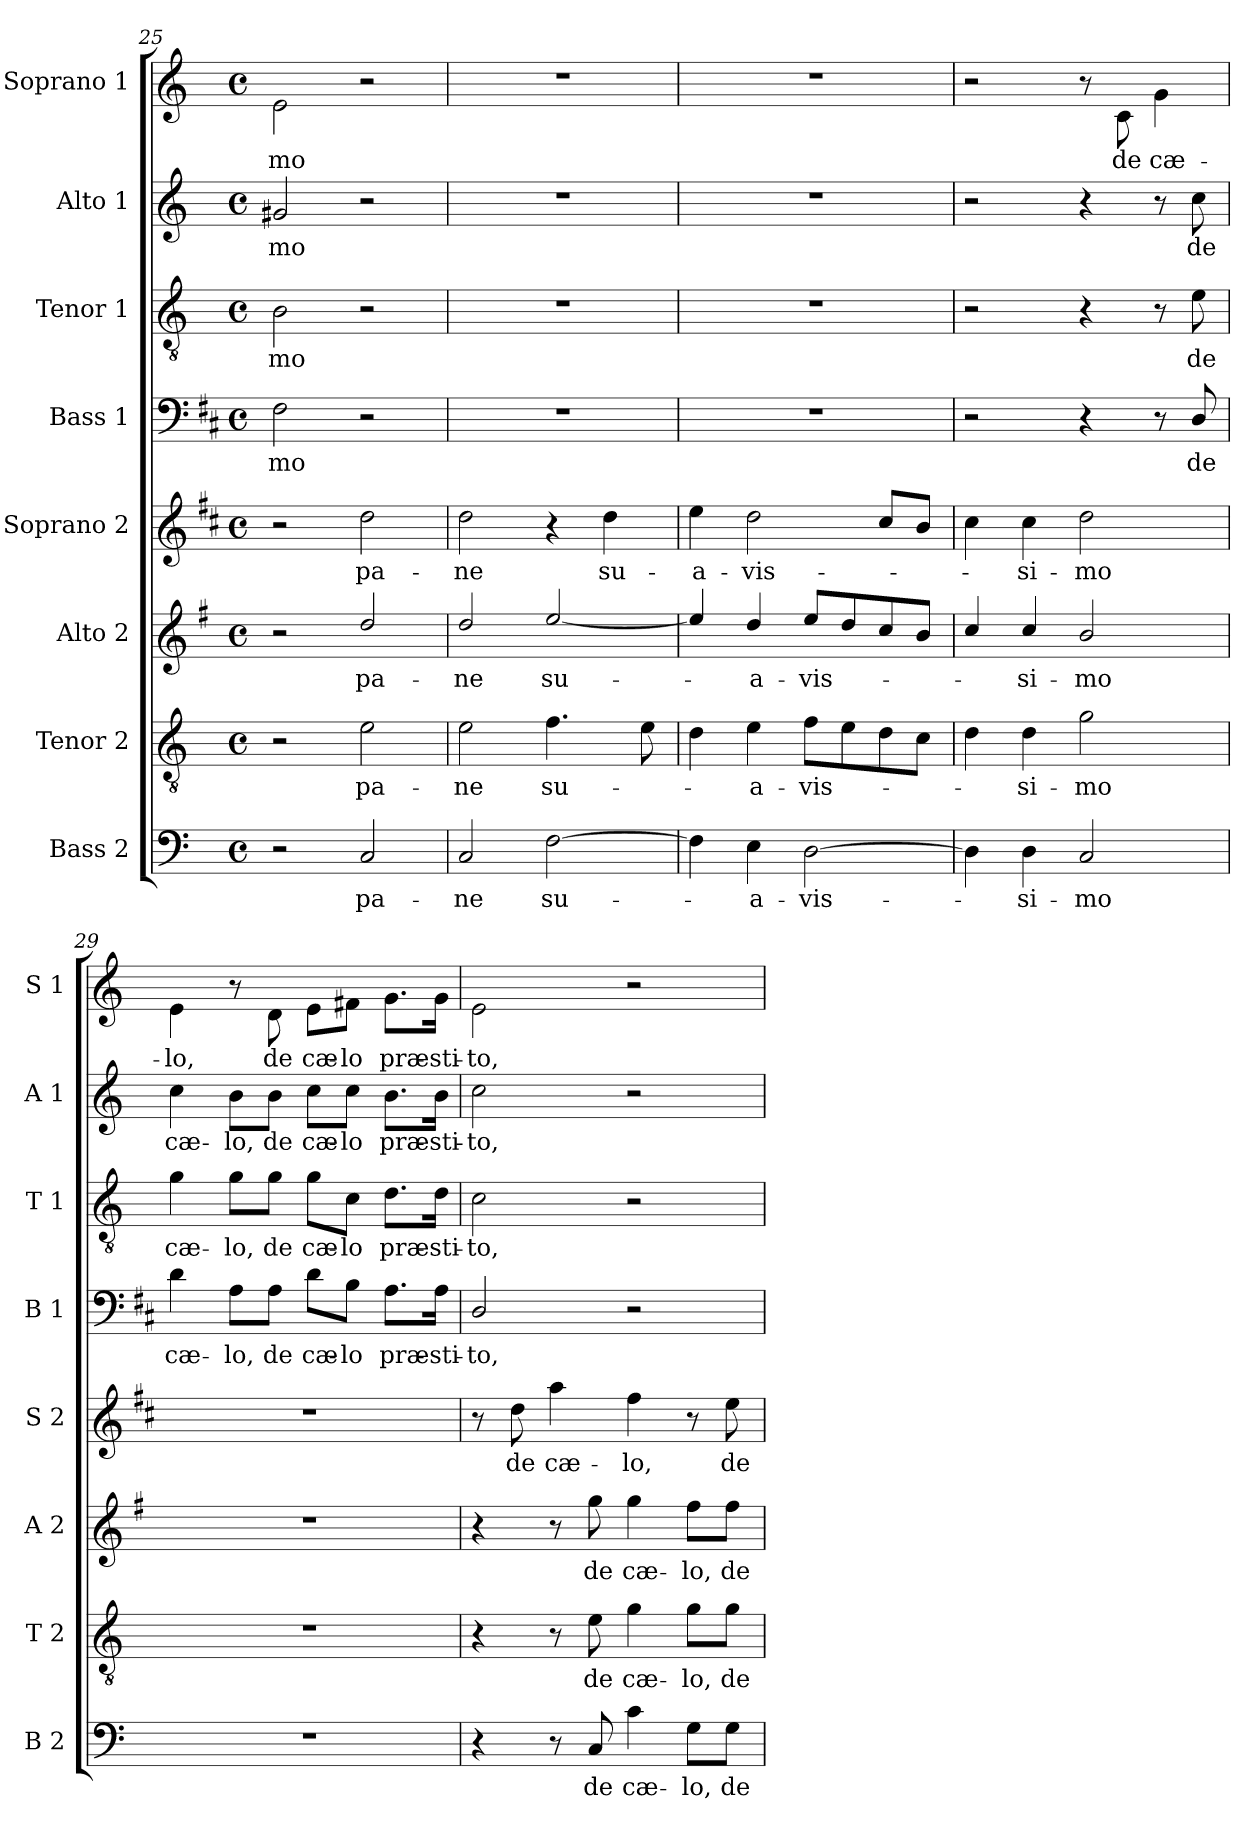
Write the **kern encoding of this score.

**kern	**text	**kern	**text	**kern	**text	**kern	**text	**kern	**text	**kern	**text	**kern	**text	**kern	**text
*part8	*part8	*part7	*part7	*part6	*part6	*part5	*part5	*part4	*part4	*part3	*part3	*part2	*part2	*part1	*part1
*staff8	*staff8	*staff7	*staff7	*staff6	*staff6	*staff5	*staff5	*staff4	*staff4	*staff3	*staff3	*staff2	*staff2	*staff1	*staff1
*I"Bass 2	*	*I"Tenor 2	*	*I"Alto 2	*	*I"Soprano 2	*	*I"Bass 1	*	*I"Tenor 1	*	*I"Alto 1	*	*I"Soprano 1	*
*I'B 2	*	*I'T 2	*	*I'A 2	*	*I'S 2	*	*I'B 1	*	*I'T 1	*	*I'A 1	*	*I'S 1	*
*clefF4	*	*clefGv2	*	*clefG2	*	*clefG2	*	*clefF4	*	*clefGv2	*	*clefG2	*	*clefG2	*
*	*	*	*	*ITrd4c7	*	*ITrd1c2	*	*ITrd1c2	*	*	*	*	*	*ITrd-7c-12	*
*k[]	*	*k[]	*	*k[]	*	*k[]	*	*k[]	*	*k[]	*	*k[]	*	*k[]	*
*C:	*	*C:	*	*C:	*	*C:	*	*C:	*	*C:	*	*C:	*	*C:	*
*M4/4	*	*M4/4	*	*M4/4	*	*M4/4	*	*M4/4	*	*M4/4	*	*M4/4	*	*M4/4	*
*met(c)	*	*met(c)	*	*met(c)	*	*met(c)	*	*met(c)	*	*met(c)	*	*met(c)	*	*met(c)	*
=25	=25	=25	=25	=25	=25	=25	=25	=25	=25	=25	=25	=25	=25	=25	=25
2r	.	2r	.	2r	.	2r	.	2E\	-mo	2B\	-mo	2g#X/	-mo	2ee\	-mo
2C/	pa-	2e\	pa-	2g/	pa-	2cc\	pa-	2r	.	2r	.	2r	.	2r	.
=26	=26	=26	=26	=26	=26	=26	=26	=26	=26	=26	=26	=26	=26	=26	=26
2C/	ne	2e\	ne	2g/	-ne	2cc\	-ne	1r	.	1r	.	1r	.	1r	.
[2F\	su-	4.f\	su-	[2a/	su-	4r	.	.	.	.	.	.	.	.	.
.	.	.	.	.	.	4cc\	su-	.	.	.	.	.	.	.	.
.	.	8e\	.	.	.	.	.	.	.	.	.	.	.	.	.
=27	=27	=27	=27	=27	=27	=27	=27	=27	=27	=27	=27	=27	=27	=27	=27
4F\]	.	4d\	.	4a/]	.	4dd\	-a-	1r	.	1r	.	1r	.	1r	.
4E\	-a-	4e\	-a-	4g/	-a-	2cc\	-vis-	.	.	.	.	.	.	.	.
[2D\	-vis-	8f\L	-vis-	8a/L	-vis-	.	.	.	.	.	.	.	.	.	.
.	.	8e\	.	8g/	.	.	.	.	.	.	.	.	.	.	.
.	.	8d\	.	8f/	.	8b/L	.	.	.	.	.	.	.	.	.
.	.	8c\J	.	8e/J	.	8a/J	.	.	.	.	.	.	.	.	.
=28	=28	=28	=28	=28	=28	=28	=28	=28	=28	=28	=28	=28	=28	=28	=28
4D\]	.	4d\	.	4f/	.	4b\	.	2r	.	2r	.	2r	.	2r	.
4D\	-si-	4d\	-si-	4f/	-si-	4b\	-si-	.	.	.	.	.	.	.	.
2C/	-mo	2g\	-mo	2e/	-mo	2cc\	-mo	4r	.	4r	.	4r	.	8r	.
.	.	.	.	.	.	.	.	.	.	.	.	.	.	8cc\	de
.	.	.	.	.	.	.	.	8r	.	8r	.	8r	.	4gg\	cæ-
.	.	.	.	.	.	.	.	8C/	de	8e\	de	8cc\	de	.	.
=29	=29	=29	=29	=29	=29	=29	=29	=29	=29	=29	=29	=29	=29	=29	=29
1r	.	1r	.	1r	.	1r	.	4c\	cæ-	4g\	cæ-	4cc\	cæ-	4ee\	-lo,
.	.	.	.	.	.	.	.	8G\L	-lo,	8g\L	-lo,	8b\L	-lo,	8r	.
.	.	.	.	.	.	.	.	8G\J	de	8g\J	de	8b\J	de	8dd\	de
.	.	.	.	.	.	.	.	8c\L	cæ-	8g\L	cæ-	8cc\L	cæ-	8ee\L	cæ-
.	.	.	.	.	.	.	.	8A\J	-lo	8c\J	-lo	8cc\J	-lo	8ff#X\J	-lo
.	.	.	.	.	.	.	.	8.G\L	præ-	8.d\L	præ-	8.b\L	præ-	8.gg\L	præ-
.	.	.	.	.	.	.	.	16G\Jk	-sti-	16d\Jk	-sti-	16b\Jk	-sti-	16gg\Jk	-sti-
=30	=30	=30	=30	=30	=30	=30	=30	=30	=30	=30	=30	=30	=30	=30	=30
4r	.	4r	.	4r	.	8r	.	2C/	-to,	2c\	-to,	2cc\	-to,	2ee\	-to,
.	.	.	.	.	.	8cc\	de	.	.	.	.	.	.	.	.
8r	.	8r	.	8r	.	4gg\	cæ-	.	.	.	.	.	.	.	.
8C/	de	8e\	de	8cc\	de	.	.	.	.	.	.	.	.	.	.
4c\	cæ-	4g\	cæ-	4cc\	cæ-	4ee\	-lo,	2r	.	2r	.	2r	.	2r	.
8G\L	-lo,	8g\L	-lo,	8b\L	-lo,	8r	.	.	.	.	.	.	.	.	.
8G\J	de	8g\J	de	8b\J	de	8dd\	de	.	.	.	.	.	.	.	.
=	=	=	=	=	=	=	=	=	=	=	=	=	=	=	=
*-	*-	*-	*-	*-	*-	*-	*-	*-	*-	*-	*-	*-	*-	*-	*-
